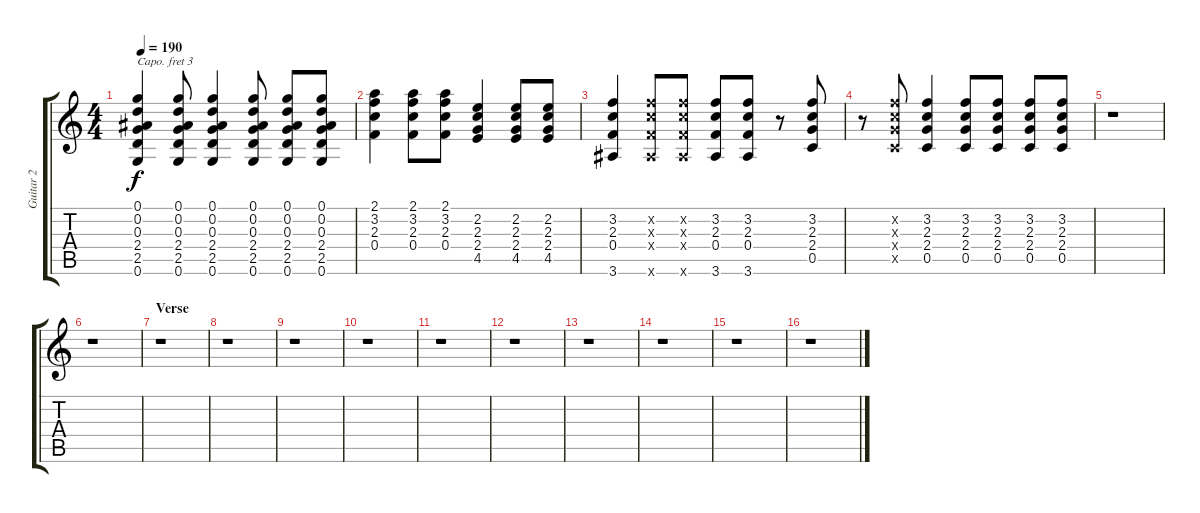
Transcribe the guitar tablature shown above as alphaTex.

\track ("Guitar 2" "Guitar 2") {instrument overdrivenguitar}
\staff {score tabs}
\capo 3
\tuning (E4 B3 G3 D3 A2 E2) {hide}
\ts (4 4)
\tempo 190
\clef g2
\ks c
(0.1 0.2 0.3 2.4 2.5 0.6).4{dy f} (0.1 0.2 0.3 2.4 2.5 0.6).8 (0.1 0.2 0.3 2.4 2.5 0.6).4 (0.1 0.2 0.3 2.4 2.5 0.6).8 (0.1 0.2 0.3 2.4 2.5 0.6).8 (0.1 0.2 0.3 2.4 2.5 0.6).8 |
(2.1 3.2 2.3 0.4).4 (2.1 3.2 2.3 0.4).8 (2.1 3.2 2.3 0.4).8 (2.2 2.3 2.4 4.5).4 (2.2 2.3 2.4 4.5).8 (2.2 2.3 2.4 4.5).8 |
(3.2 2.3 0.4 3.6).4 (3.2{x} 2.3{x} 0.4{x} 3.6{x}).8 (3.2{x} 2.3{x} 0.4{x} 3.6{x}).8 (3.2 2.3 0.4 3.6).8 (3.2 2.3 0.4 3.6).8 r.8 (3.2 2.3 2.4 0.5).8 |
r.8 (3.2{x} 2.3{x} 2.4{x} 0.5{x}).8 (3.2 2.3 2.4 0.5).4 (3.2 2.3 2.4 0.5).8 (3.2 2.3 2.4 0.5).8 (3.2 2.3 2.4 0.5).8 (3.2 2.3 2.4 0.5).8 |
r.1 |
r.1 |
\section ("" "Verse")
r.1 |
r.1 |
r.1 |
r.1 |
r.1 |
r.1 |
r.1 |
r.1 |
r.1 |
r.1
